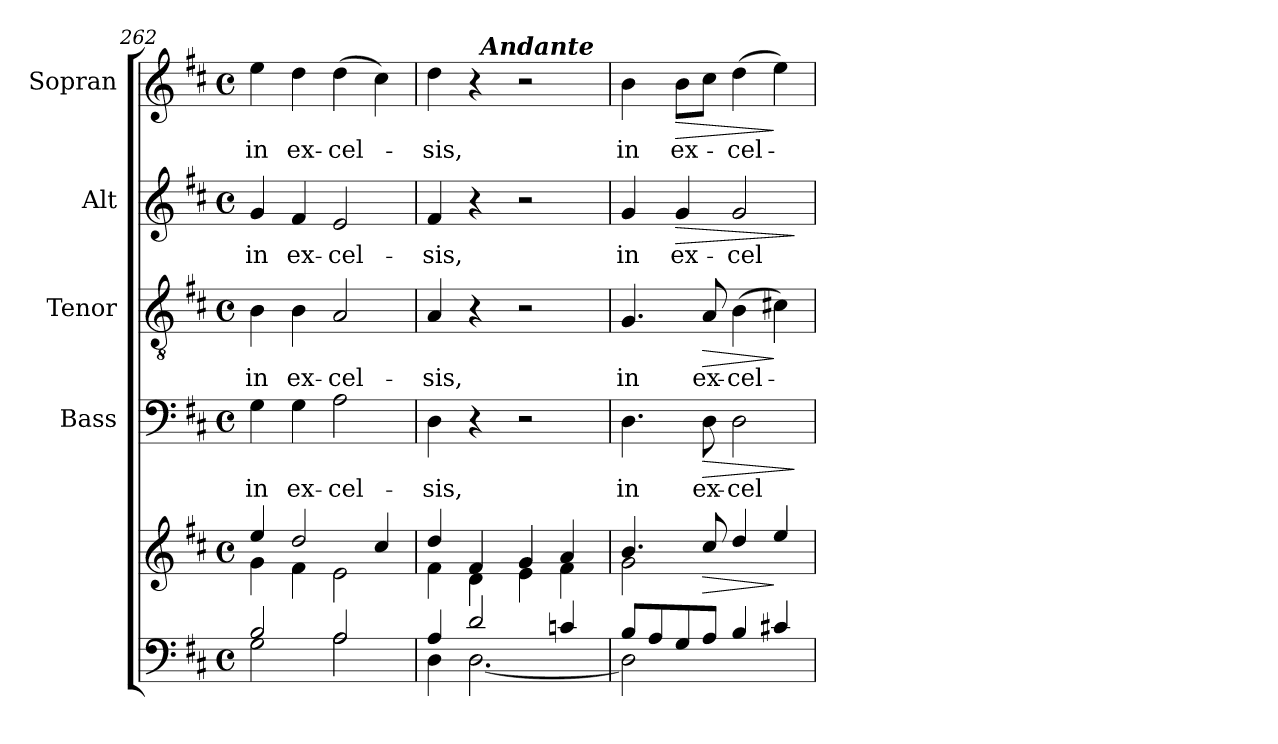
**kern	**kern	**dynam	**kern	**text	**dynam	**kern	**text	**dynam	**kern	**text	**dynam	**kern	**text	**dynam
*part5	*part5	*part5	*part4	*part4	*part4	*part3	*part3	*part3	*part2	*part2	*part2	*part1	*part1	*part1
*staff6	*staff5	*staff5/6	*staff4	*staff4	*staff4	*staff3	*staff3	*staff3	*staff2	*staff2	*staff2	*staff1	*staff1	*staff1
*	*	*	*I"Bass	*	*	*I"Tenor	*	*	*I"Alt	*	*	*I"Sopran	*	*
*	*	*	*I'B.	*	*	*I'T.	*	*	*I'A.	*	*	*I'S.	*	*
*clefF4	*clefG2	*	*clefF4	*	*	*clefGv2	*	*	*clefG2	*	*	*clefG2	*	*
*k[f#c#]	*k[f#c#]	*	*k[f#c#]	*	*	*k[f#c#]	*	*	*k[f#c#]	*	*	*k[f#c#]	*	*
*D:	*D:	*	*D:	*	*	*D:	*	*	*D:	*	*	*D:	*	*
*M4/4	*M4/4	*	*M4/4	*	*	*M4/4	*	*	*M4/4	*	*	*M4/4	*	*
*met(c)	*met(c)	*	*met(c)	*	*	*met(c)	*	*	*met(c)	*	*	*met(c)	*	*
=262	=262	=262	=262	=262	=262	=262	=262	=262	=262	=262	=262	=262	=262	=262
*^	*^	*	*	*	*	*	*	*	*	*	*	*	*	*
!	!	!	!	!	!	!LO:LY:b	!	!	!LO:LY:b	!	!	!LO:LY:b	!	!	!LO:LY:b	!
2B/	2G\	4ee/	4g\	.	4G\	in	.	4B\	in	.	4g/	in	.	4ee\	in	.
!	!	!	!	!	!	!LO:LY:b	!	!	!LO:LY:b	!	!	!LO:LY:b	!	!	!LO:LY:b	!
.	.	2dd/	4f#\	.	4G\	ex-	.	4B\	ex-	.	4f#/	ex-	.	4dd\	ex-	.
!	!	!	!	!	!	!LO:LY:b	!	!	!LO:LY:b	!	!	!LO:LY:b	!	!	!LO:LY:b	!
2A/	2A\	.	2e\	.	2A\	-cel-	.	2A/	-cel-	.	2e/	-cel-	.	(>4dd\	-cel-	.
.	.	4cc#/	.	.	.	.	.	.	.	.	.	.	.	4cc#\)	.	.
=263	=263	=263	=263	=263	=263	=263	=263	=263	=263	=263	=263	=263	=263	=263	=263	=263
!	!	!	!	!	!	!LO:LY:b	!	!	!LO:LY:b	!	!	!LO:LY:b	!	!	!LO:LY:b	!
*	*	*	*	*	*	*	*	*	*	*	*	*	*	*^	*	*
4A/	4D\	4dd/	4f#\	.	4D\	-sis,	.	4A/	-sis,	.	4f#/	-sis,	.	4dd\	4ryy	-sis,	.
2d/	[<2.D\	4f#/	4d\	.	4r	.	.	4r	.	.	4r	.	.	4r	32ryy	.	.
!	!	!	!	!	!	!	!	!	!	!	!	!	!	!	!LO:TX:a:Bi:t=Andante	!	!
.	.	.	.	.	.	.	.	.	.	.	.	.	.	.	2ryy	.	.
.	.	4g/	4e\	.	2r	.	.	2r	.	.	2r	.	.	2r	.	.	.
4cn/	.	4a/	4f#\	.	.	.	.	.	.	.	.	.	.	.	.	.	.
.	.	.	.	.	.	.	.	.	.	.	.	.	.	.	8..ryy	.	.
=264	=264	=264	=264	=264	=264	=264	=264	=264	=264	=264	=264	=264	=264	=264	=264	=264	=264
!	!	!	!	!	!	!LO:LY:b	!	!	!LO:LY:b	!	!	!LO:LY:b	!	!	!	!LO:LY:b	!
*	*	*	*	*	*	*	*	*	*	*	*	*	*	*v	*v	*	*
8B/L	2D\]	4.b/	2g\	.	4.D\	in	.	4.G/	in	.	4g/	in	.	4b\	in	.
8A/	.	.	.	.	.	.	.	.	.	.	.	.	.	.	.	.
!	!	!	!	!	!	!	!	!	!	!	!	!LO:LY:b	!LO:HP:b	!	!LO:LY:b	!LO:HP:b
8G/	.	.	.	.	.	.	.	.	.	.	4g/	ex-	>	8b\L	ex-	>
!	!	!	!	!LO:HP:b	!	!LO:LY:b	!LO:HP:b	!	!LO:LY:b	!LO:HP:b	!	!	!	!	!	!
8A/J	.	8cc#/	.	>	8D\	ex-	>	8A/	ex-	>	.	.	.	8cc#\J	.	.
!	!	!	!	!	!	!LO:LY:b	!	!	!LO:LY:b	!	!	!LO:LY:b	!	!	!LO:LY:b	!
4B/	2ryy	4dd/	2ryy	.	2D\	-cel-	.	(>4B\	-cel-	.	2g/	-cel-	.	(>4dd\	-cel-	.
4c#X/	.	4ee/	.	]	.	.	.	4c#X\)	.	]	.	.	.	4ee\)	.	]
*v	*v	*	*	*	*	*	*	*	*	*	*	*	*	*	*	*
*	*v	*v	*	*	*	*	*	*	*	*	*	*	*	*	*
.	.	.	.	.	]	.	.	.	.	.	]	.	.	.
=	=	=	=	=	=	=	=	=	=	=	=	=	=	=
*-	*-	*-	*-	*-	*-	*-	*-	*-	*-	*-	*-	*-	*-	*-
